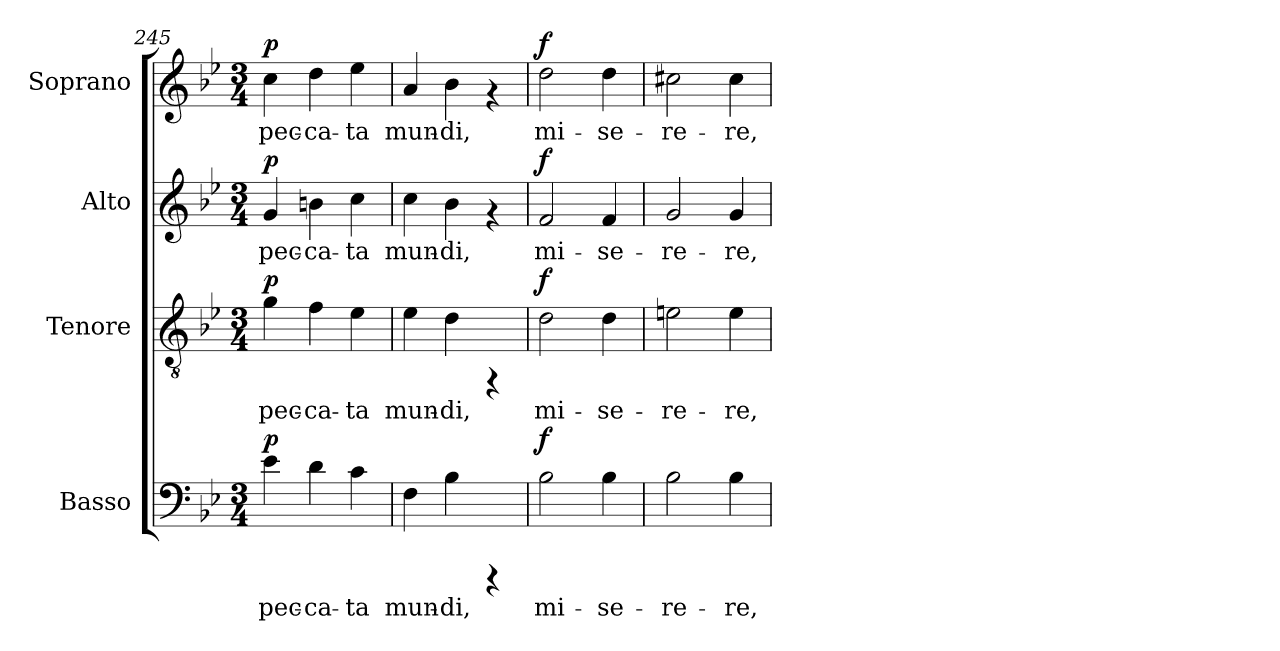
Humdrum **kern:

**kern	**text	**dynam	**kern	**text	**dynam	**kern	**text	**dynam	**kern	**text	**dynam
*part4	*part4	*part4	*part3	*part3	*part3	*part2	*part2	*part2	*part1	*part1	*part1
*staff4	*staff4	*staff4	*staff3	*staff3	*staff3	*staff2	*staff2	*staff2	*staff1	*staff1	*staff1
*I"Basso	*	*	*I"Tenore	*	*	*I"Alto	*	*	*I"Soprano	*	*
*I'B	*	*	*I'T	*	*	*I'A	*	*	*I'S	*	*
*clefF4	*	*	*clefGv2	*	*	*clefG2	*	*	*clefG2	*	*
*k[b-e-]	*	*	*k[b-e-]	*	*	*k[b-e-]	*	*	*k[b-e-]	*	*
*B-:	*	*	*B-:	*	*	*B-:	*	*	*B-:	*	*
*M3/4	*	*	*M3/4	*	*	*M3/4	*	*	*M3/4	*	*
=245	=245	=245	=245	=245	=245	=245	=245	=245	=245	=245	=245
!	!LO:LY:b:cj	!LO:DY:a	!	!LO:LY:b:cj	!LO:DY:a	!	!LO:LY:b:cj	!LO:DY:a	!	!LO:LY:b:cj	!LO:DY:a
4e-\	pec-	p	4g\	pec-	p	4g/	pec-	p	4cc>\	pec-	p
!	!LO:LY:b:cj	!	!	!LO:LY:b:cj	!	!	!LO:LY:b:cj	!	!	!LO:LY:b:cj	!
4d\	-ca-	.	4f\	-ca-	.	4bn\	-ca-	.	4dd\	-ca-	.
!	!LO:LY:b:cj	!	!	!LO:LY:b:cj	!	!	!LO:LY:b:cj	!	!	!LO:LY:b:cj	!
4c\	-ta	.	4e-\	-ta	.	4cc\	-ta	.	4ee-\	-ta	.
!!LO:LB:g=z
=246	=246	=246	=246	=246	=246	=246	=246	=246	=246	=246	=246
!	!LO:LY:b:cj	!	!	!LO:LY:b:cj	!	!	!LO:LY:b:cj	!	!	!LO:LY:b:cj	!
4F\	mun-	.	4e-\	mun-	.	4cc\	mun-	.	4a/	mun-	.
!	!LO:LY:b:cj	!	!	!LO:LY:b:cj	!	!	!LO:LY:b:cj	!	!	!LO:LY:b:cj	!
4B-\	-di,	.	4d\	-di,	.	4b-\	-di,	.	4b-\	-di,	.
4rCCC	.	.	4rFF	.	.	4rf	.	.	4rf	.	.
=247	=247	=247	=247	=247	=247	=247	=247	=247	=247	=247	=247
!	!LO:LY:b:cj	!LO:DY:a	!	!LO:LY:b:cj	!LO:DY:a	!	!LO:LY:b:cj	!LO:DY:a	!	!LO:LY:b:cj	!LO:DY:a
2B-\	mi-	f	2d\	mi-	f	2f/	mi-	f	2dd\	mi-	f
!	!LO:LY:b:cj	!	!	!LO:LY:b:cj	!	!	!LO:LY:b:cj	!	!	!LO:LY:b:cj	!
4B-\	-se-	.	4d\	-se-	.	4f/	-se-	.	4dd\	-se-	.
=248	=248	=248	=248	=248	=248	=248	=248	=248	=248	=248	=248
!	!LO:LY:b:cj	!	!	!LO:LY:b:cj	!	!	!LO:LY:b:cj	!	!	!LO:LY:b:cj	!
2B-\	-re-	.	2en\	-re-	.	2g/	-re-	.	2cc#X\	-re-	.
!	!LO:LY:b:cj	!	!	!LO:LY:b:cj	!	!	!LO:LY:b:cj	!	!	!LO:LY:b:cj	!
4B-\	-re,	.	4e\	-re,	.	4g/	-re,	.	4cc#\	-re,	.
=	=	=	=	=	=	=	=	=	=	=	=
*-	*-	*-	*-	*-	*-	*-	*-	*-	*-	*-	*-
